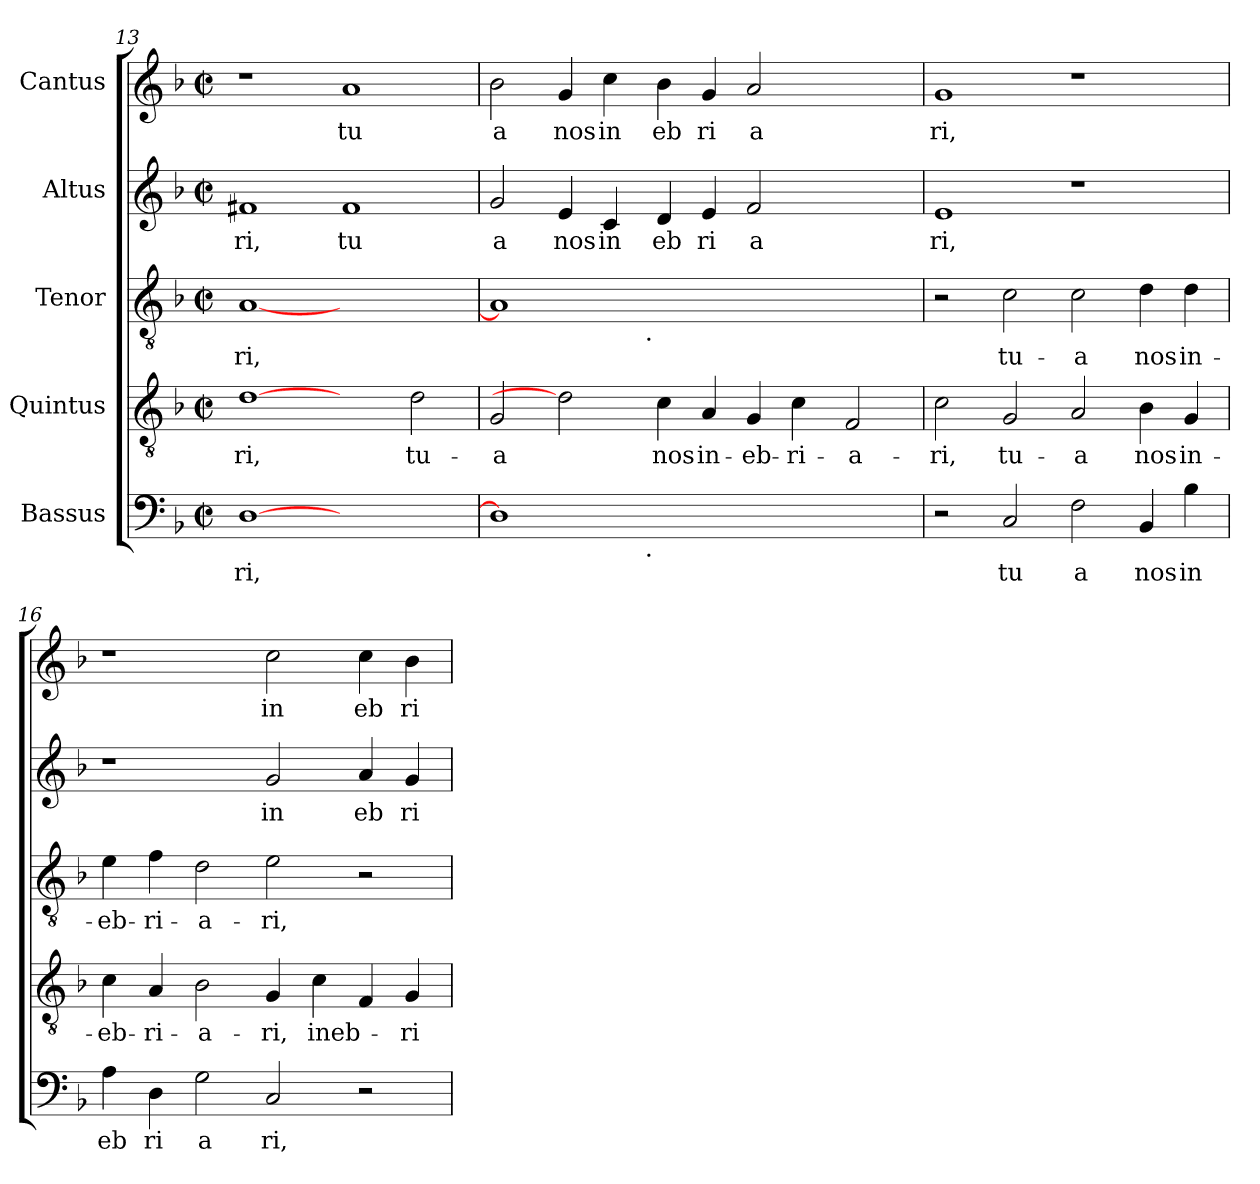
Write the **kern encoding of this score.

**kern	**text	**kern	**text	**kern	**text	**kern	**text	**kern	**text
*part5	*part5	*part4	*part4	*part3	*part3	*part2	*part2	*part1	*part1
*staff5	*staff5	*staff4	*staff4	*staff3	*staff3	*staff2	*staff2	*staff1	*staff1
*I"Bassus	*	*I"Quintus	*	*I"Tenor	*	*I"Altus	*	*I"Cantus	*
!!LO:LB:g=z
*clefF4	*	*clefGv2	*	*clefGv2	*	*clefG2	*	*clefG2	*
*k[b-]	*	*k[b-]	*	*k[b-]	*	*k[b-]	*	*k[b-]	*
*F:	*	*F:	*	*F:	*	*F:	*	*F:	*
*M2/2	*	*M2/2	*	*M2/2	*	*M2/2	*	*M2/2	*
*met(c|)	*	*met(c|)	*	*met(c|)	*	*met(c|)	*	*met(c|)	*
=13	=13	=13	=13	=13	=13	=13	=13	=13	=13
!	!LO:LY:b:cj	!	!LO:LY:b:cj	!	!LO:LY:b:cj	!	!LO:LY:b:cj	!	!
[1D	ri,	[1d	-ri,	[1A	ri,	1f#X	ri,	1r	.
!	!	!	!	!	!	!	!LO:LY:b:cj	!	!LO:LY:b:cj
1ryy	.	2ryy	.	1ryy	.	1f#	tu	1a	tu
!	!	!	!LO:LY:b:cj	!	!	!	!	!	!
.	.	2d\	tu-	.	.	.	.	.	.
=14	=14	=14	=14	=14	=14	=14	=14	=14	=14
!	!	!	!LO:LY:b:cj	!	!	!	!LO:LY:b:cj	!	!LO:LY:b:cj
*^	*	*	*	*^	*	*	*	*	*
1D]	2ryy	.	2G/	-a	1A]	2ryy	.	2g/	a	2b-\	a
!	!	!	!	!	!	!	!	!	!LO:LY:b:cj	!	!LO:LY:b:cj
.	4...ryy	.	2d]	.	.	4...ryy	.	4e/	nos	4g/	nos
!	!	!	!	!	!	!	!	!	!LO:LY:b:cj	!	!LO:LY:b:cj
.	.	.	.	.	.	.	.	4c/	in	4cc\	in
!	!	!	!	!	!	!LO:TX:b:t=.	!	!	!	!	!
!	!LO:TX:b:t=.	!	!	!	!	!	!	!	!	!	!
.	1ryy	.	.	.	.	1ryy	.	.	.	.	.
!	!	!	!	!LO:LY:b:cj	!	!	!	!	!LO:LY:b:cj	!	!LO:LY:b:cj
1.ryy	.	.	4c\	nos	1.ryy	.	.	4d/	eb	4b-\	eb
!	!	!	!	!LO:LY:b:cj	!	!	!	!	!LO:LY:b:cj	!	!LO:LY:b:cj
.	.	.	4A/	in-	.	.	.	4e/	ri	4g/	ri
!	!	!	!	!LO:LY:b:cj	!	!	!	!	!LO:LY:b:cj	!	!LO:LY:b:cj
.	.	.	4G/	-eb-	.	.	.	2f/	a	2a/	a
!	!	!	!	!LO:LY:b:cj	!	!	!	!	!	!	!
.	.	.	4c\	-ri-	.	.	.	.	.	.	.
.	2ryy	.	.	.	.	2ryy	.	.	.	.	.
!	!	!	!	!LO:LY:b:cj	!	!	!	!	!	!	!
.	.	.	2F/	-a-	.	.	.	2ryy	.	2ryy	.
.	32ryy	.	.	.	.	32ryy	.	.	.	.	.
=15	=15	=15	=15	=15	=15	=15	=15	=15	=15	=15	=15
!	!	!	!	!LO:LY:b:cj	!	!	!	!	!LO:LY:b:cj	!	!LO:LY:b:cj
*v	*v	*	*	*	*v	*v	*	*	*	*	*
2r	.	2c\	-ri,	2r	.	1e	ri,	1g	ri,
!	!LO:LY:b:cj	!	!LO:LY:b:cj	!	!LO:LY:b:cj	!	!	!	!
2C/	tu	2G/	tu-	2c\	tu-	.	.	.	.
!	!LO:LY:b:cj	!	!LO:LY:b:cj	!	!LO:LY:b:cj	!	!	!	!
2F\	a	2A/	-a	2c\	-a	1r	.	1r	.
!	!LO:LY:b:cj	!	!LO:LY:b:cj	!	!LO:LY:b:cj	!	!	!	!
4BB-/	nos	4B-\	nos	4d\	nos	.	.	.	.
!	!LO:LY:b:cj	!	!LO:LY:b:cj	!	!LO:LY:b:cj	!	!	!	!
4B-\	in	4G/	in-	4d\	in-	.	.	.	.
=16	=16	=16	=16	=16	=16	=16	=16	=16	=16
!	!LO:LY:b:cj	!	!LO:LY:b:cj	!	!LO:LY:b:cj	!	!	!	!
4A\	eb	4c\	-eb-	4e\	-eb-	1r	.	1r	.
!	!LO:LY:b:cj	!	!LO:LY:b:cj	!	!LO:LY:b:cj	!	!	!	!
4D\	ri	4A/	-ri-	4f\	-ri-	.	.	.	.
!	!LO:LY:b:cj	!	!LO:LY:b:cj	!	!LO:LY:b:cj	!	!	!	!
2G\	a	2B-\	-a-	2d\	-a-	.	.	.	.
!	!LO:LY:b:cj	!	!LO:LY:b:cj	!	!LO:LY:b:cj	!	!LO:LY:b:cj	!	!LO:LY:b:cj
2C/	ri,	4G/	-ri,	2e\	-ri,	2g/	in	2cc\	in
!	!	!	!LO:LY:b	!	!	!	!	!	!
.	.	4c\	ineb-	.	.	.	.	.	.
!	!	!	!	!	!	!	!LO:LY:b:cj	!	!LO:LY:b:cj
2r	.	4F/	.	2r	.	4a/	eb	4cc\	eb
!	!	!	!LO:LY:b:cj	!	!	!	!LO:LY:b:cj	!	!LO:LY:b:cj
.	.	4G/	-ri-	.	.	4g/	ri	4b-\	ri
=	=	=	=	=	=	=	=	=	=
*-	*-	*-	*-	*-	*-	*-	*-	*-	*-
